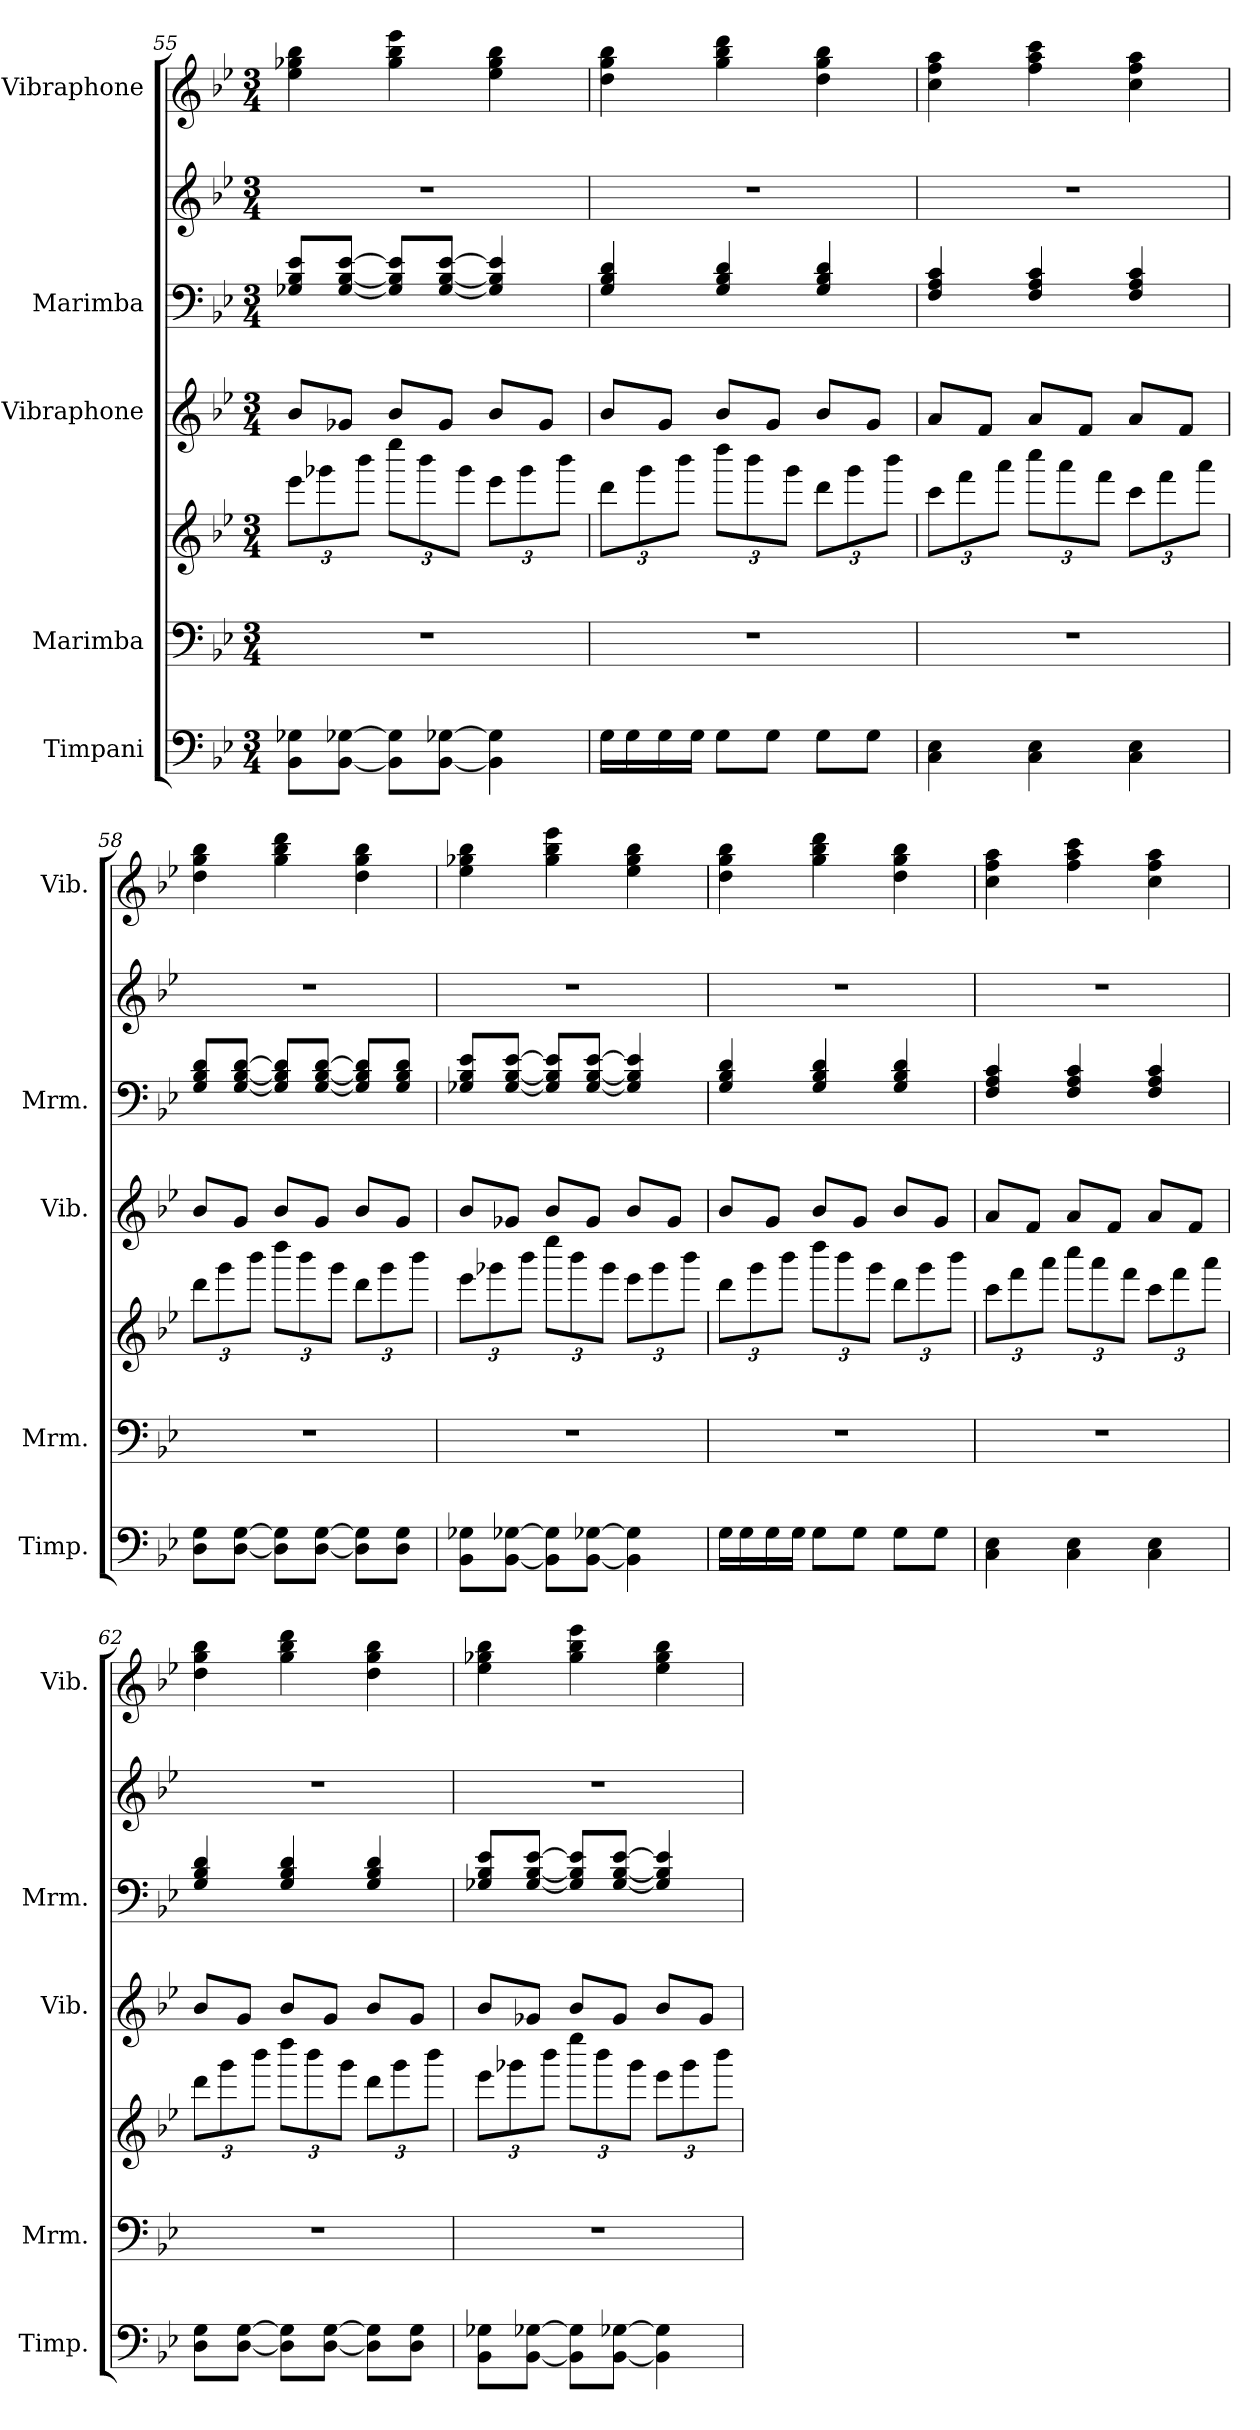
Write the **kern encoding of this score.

**kern	**kern	**kern	**kern	**kern	**kern	**kern
*part5	*part4	*part4	*part3	*part2	*part2	*part1
*staff7	*staff6	*staff5	*staff4	*staff3	*staff2	*staff1
*I"Timpani	*I"Marimba	*	*I"Vibraphone	*I"Marimba	*	*I"Vibraphone
*I'Timp.	*I'Mrm.	*	*I'Vib.	*I'Mrm.	*	*I'Vib.
*clefF4	*clefF4	*clefG2	*clefG2	*clefF4	*clefG2	*clefG2
*k[b-e-]	*k[b-e-]	*k[b-e-]	*k[b-e-]	*k[b-e-]	*k[b-e-]	*k[b-e-]
*B-:	*B-:	*B-:	*B-:	*B-:	*B-:	*B-:
*M3/4	*M3/4	*M3/4	*M3/4	*M3/4	*M3/4	*M3/4
*	*	*Xbrackettup	*	*	*	*
=55	=55	=55	=55	=55	=55	=55
8BB-\ 8G-X\L	2.r	12eee-\L	8b-/L	8G-X/ 8B-/ 8e-/L	2.r	4ee-\ 4gg-X\ 4bb-\
.	.	12ggg-X\	.	.	.	.
[8BB-\ [8G-X\J	.	.	8g-X/J	[8G-/ [8B-/ [8e-/J	.	.
.	.	12bbb-\J	.	.	.	.
8BB-\] 8G-\]L	.	12eeee-\L	8b-/L	8G-/] 8B-/] 8e-/]L	.	4gg-\ 4bb-\ 4eee-\
.	.	12bbb-\	.	.	.	.
[8BB-\ [8G-X\J	.	.	8g-/J	[8G-/ [8B-/ [8e-/J	.	.
.	.	12ggg-\J	.	.	.	.
4BB-\] 4G-\]	.	12eee-\L	8b-/L	4G-/] 4B-/] 4e-/]	.	4ee-\ 4gg-\ 4bb-\
.	.	12ggg-\	.	.	.	.
.	.	.	8g-/J	.	.	.
.	.	12bbb-\J	.	.	.	.
!!LO:PB:g=z
=56	=56	=56	=56	=56	=56	=56
16G\LL	2.r	12ddd\L	8b-/L	4G/ 4B-/ 4d/	2.r	4dd\ 4gg\ 4bb-\
16G\	.	.	.	.	.	.
.	.	12ggg\	.	.	.	.
16G\	.	.	8g/J	.	.	.
.	.	12bbb-\J	.	.	.	.
16G\JJ	.	.	.	.	.	.
8G\L	.	12dddd\L	8b-/L	4G/ 4B-/ 4d/	.	4gg\ 4bb-\ 4ddd\
.	.	12bbb-\	.	.	.	.
8G\J	.	.	8g/J	.	.	.
.	.	12ggg\J	.	.	.	.
8G\L	.	12ddd\L	8b-/L	4G/ 4B-/ 4d/	.	4dd\ 4gg\ 4bb-\
.	.	12ggg\	.	.	.	.
8G\J	.	.	8g/J	.	.	.
.	.	12bbb-\J	.	.	.	.
=57	=57	=57	=57	=57	=57	=57
4C\ 4E-\	2.r	12ccc\L	8a/L	4F/ 4A/ 4c/	2.r	4cc\ 4ff\ 4aa\
.	.	12fff\	.	.	.	.
.	.	.	8f/J	.	.	.
.	.	12aaa\J	.	.	.	.
4C\ 4E-\	.	12cccc\L	8a/L	4F/ 4A/ 4c/	.	4ff\ 4aa\ 4ccc\
.	.	12aaa\	.	.	.	.
.	.	.	8f/J	.	.	.
.	.	12fff\J	.	.	.	.
4C\ 4E-\	.	12ccc\L	8a/L	4F/ 4A/ 4c/	.	4cc\ 4ff\ 4aa\
.	.	12fff\	.	.	.	.
.	.	.	8f/J	.	.	.
.	.	12aaa\J	.	.	.	.
=58	=58	=58	=58	=58	=58	=58
8D\ 8G\L	2.r	12ddd\L	8b-/L	8G/ 8B-/ 8d/L	2.r	4dd\ 4gg\ 4bb-\
.	.	12ggg\	.	.	.	.
[8D\ [8G\J	.	.	8g/J	[8G/ [8B-/ [8d/J	.	.
.	.	12bbb-\J	.	.	.	.
8D\] 8G\]L	.	12dddd\L	8b-/L	8G/] 8B-/] 8d/]L	.	4gg\ 4bb-\ 4ddd\
.	.	12bbb-\	.	.	.	.
[8D\ [8G\J	.	.	8g/J	[8G/ [8B-/ [8d/J	.	.
.	.	12ggg\J	.	.	.	.
8D\] 8G\]L	.	12ddd\L	8b-/L	8G/] 8B-/] 8d/]L	.	4dd\ 4gg\ 4bb-\
.	.	12ggg\	.	.	.	.
8D\ 8G\J	.	.	8g/J	8G/ 8B-/ 8d/J	.	.
.	.	12bbb-\J	.	.	.	.
=59	=59	=59	=59	=59	=59	=59
8BB-\ 8G-X\L	2.r	12eee-\L	8b-/L	8G-X/ 8B-/ 8e-/L	2.r	4ee-\ 4gg-X\ 4bb-\
.	.	12ggg-X\	.	.	.	.
[8BB-\ [8G-X\J	.	.	8g-X/J	[8G-/ [8B-/ [8e-/J	.	.
.	.	12bbb-\J	.	.	.	.
8BB-\] 8G-\]L	.	12eeee-\L	8b-/L	8G-/] 8B-/] 8e-/]L	.	4gg-\ 4bb-\ 4eee-\
.	.	12bbb-\	.	.	.	.
[8BB-\ [8G-X\J	.	.	8g-/J	[8G-/ [8B-/ [8e-/J	.	.
.	.	12ggg-\J	.	.	.	.
4BB-\] 4G-\]	.	12eee-\L	8b-/L	4G-/] 4B-/] 4e-/]	.	4ee-\ 4gg-\ 4bb-\
.	.	12ggg-\	.	.	.	.
.	.	.	8g-/J	.	.	.
.	.	12bbb-\J	.	.	.	.
!!LO:PB:g=z
=60	=60	=60	=60	=60	=60	=60
16G\LL	2.r	12ddd\L	8b-/L	4G/ 4B-/ 4d/	2.r	4dd\ 4gg\ 4bb-\
16G\	.	.	.	.	.	.
.	.	12ggg\	.	.	.	.
16G\	.	.	8g/J	.	.	.
.	.	12bbb-\J	.	.	.	.
16G\JJ	.	.	.	.	.	.
8G\L	.	12dddd\L	8b-/L	4G/ 4B-/ 4d/	.	4gg\ 4bb-\ 4ddd\
.	.	12bbb-\	.	.	.	.
8G\J	.	.	8g/J	.	.	.
.	.	12ggg\J	.	.	.	.
8G\L	.	12ddd\L	8b-/L	4G/ 4B-/ 4d/	.	4dd\ 4gg\ 4bb-\
.	.	12ggg\	.	.	.	.
8G\J	.	.	8g/J	.	.	.
.	.	12bbb-\J	.	.	.	.
=61	=61	=61	=61	=61	=61	=61
4C\ 4E-\	2.r	12ccc\L	8a/L	4F/ 4A/ 4c/	2.r	4cc\ 4ff\ 4aa\
.	.	12fff\	.	.	.	.
.	.	.	8f/J	.	.	.
.	.	12aaa\J	.	.	.	.
4C\ 4E-\	.	12cccc\L	8a/L	4F/ 4A/ 4c/	.	4ff\ 4aa\ 4ccc\
.	.	12aaa\	.	.	.	.
.	.	.	8f/J	.	.	.
.	.	12fff\J	.	.	.	.
4C\ 4E-\	.	12ccc\L	8a/L	4F/ 4A/ 4c/	.	4cc\ 4ff\ 4aa\
.	.	12fff\	.	.	.	.
.	.	.	8f/J	.	.	.
.	.	12aaa\J	.	.	.	.
=62	=62	=62	=62	=62	=62	=62
8D\ 8G\L	2.r	12ddd\L	8b-/L	4G/ 4B-/ 4d/	2.r	4dd\ 4gg\ 4bb-\
.	.	12ggg\	.	.	.	.
[8D\ [8G\J	.	.	8g/J	.	.	.
.	.	12bbb-\J	.	.	.	.
8D\] 8G\]L	.	12dddd\L	8b-/L	4G/ 4B-/ 4d/	.	4gg\ 4bb-\ 4ddd\
.	.	12bbb-\	.	.	.	.
[8D\ [8G\J	.	.	8g/J	.	.	.
.	.	12ggg\J	.	.	.	.
8D\] 8G\]L	.	12ddd\L	8b-/L	4G/ 4B-/ 4d/	.	4dd\ 4gg\ 4bb-\
.	.	12ggg\	.	.	.	.
8D\ 8G\J	.	.	8g/J	.	.	.
.	.	12bbb-\J	.	.	.	.
=63	=63	=63	=63	=63	=63	=63
8BB-\ 8G-X\L	2.r	12eee-\L	8b-/L	8G-X/ 8B-/ 8e-/L	2.r	4ee-\ 4gg-X\ 4bb-\
.	.	12ggg-X\	.	.	.	.
[8BB-\ [8G-X\J	.	.	8g-X/J	[8G-/ [8B-/ [8e-/J	.	.
.	.	12bbb-\J	.	.	.	.
8BB-\] 8G-\]L	.	12eeee-\L	8b-/L	8G-/] 8B-/] 8e-/]L	.	4gg-\ 4bb-\ 4eee-\
.	.	12bbb-\	.	.	.	.
[8BB-\ [8G-X\J	.	.	8g-/J	[8G-/ [8B-/ [8e-/J	.	.
.	.	12ggg-\J	.	.	.	.
4BB-\] 4G-\]	.	12eee-\L	8b-/L	4G-/] 4B-/] 4e-/]	.	4ee-\ 4gg-\ 4bb-\
.	.	12ggg-\	.	.	.	.
.	.	.	8g-/J	.	.	.
.	.	12bbb-\J	.	.	.	.
=	=	=	=	=	=	=
*-	*-	*-	*-	*-	*-	*-
